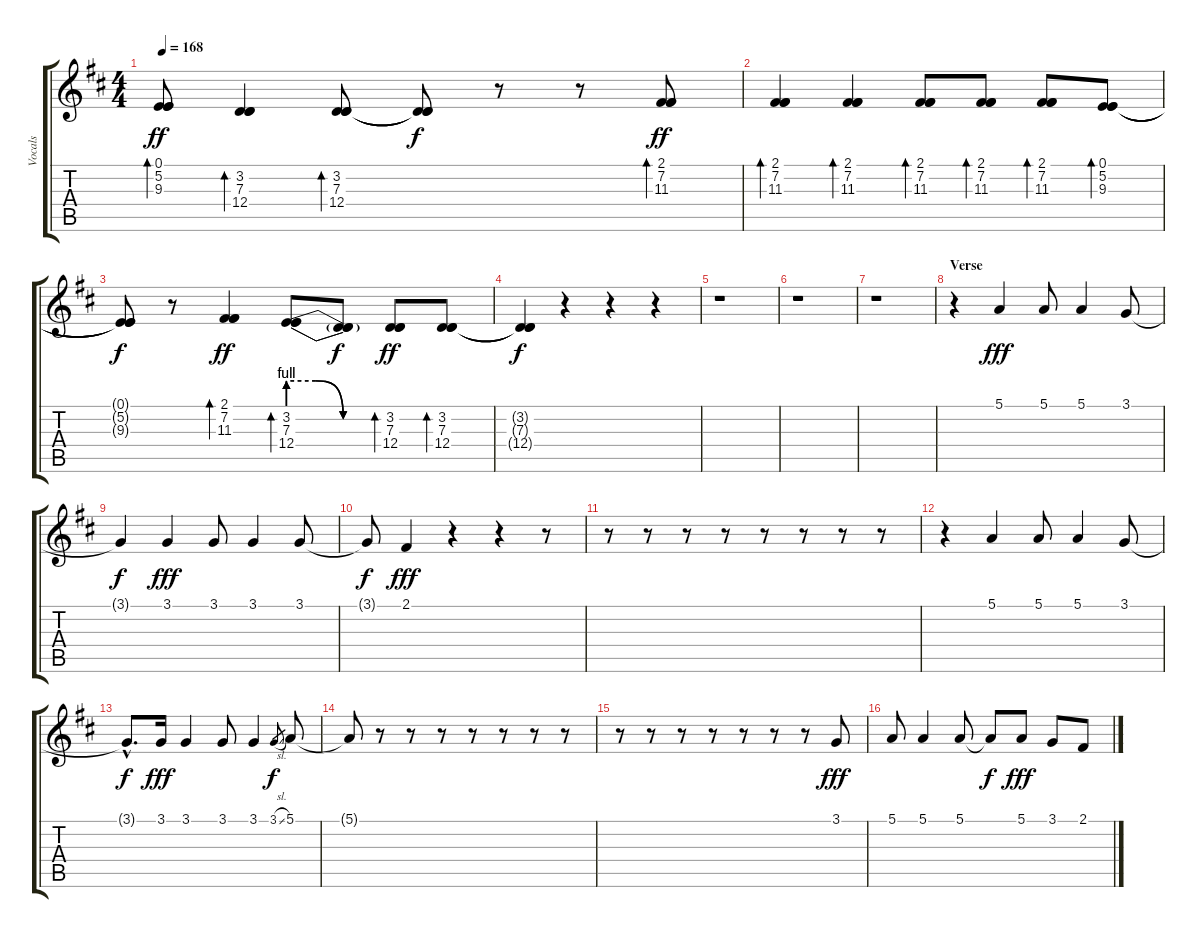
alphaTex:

\track ("Vocals" "Vocals") {instrument altosax}
\staff {score tabs}
\tuning (E4 B3 G3 D3 A2 E2) {hide}
\ts (4 4)
\tempo 168
\clef g2
\ks d
(0.1 5.2 9.3).8{bd 240 dy ff} (3.2 7.3 12.4).4{bd 240} (3.2 7.3 12.4).8{bd 240} (3.2{t} 7.3{t} 12.4{t}).8{dy f} r.8 r.8 (2.1 7.2 11.3).8{bd 240 dy ff} |
(2.1 7.2 11.3).4{bd 240} (2.1 7.2 11.3).4{bd 240} (2.1 7.2 11.3).8{bd 240} (2.1 7.2 11.3).8{bd 240} (2.1 7.2 11.3).8{bd 240} (0.1 5.2 9.3).8{bd 240} |
(0.1{t} 5.2{t} 9.3{t}).8{dy f} r.8 (2.1 7.2 11.3).4{bd 240 dy ff} (3.2{be (custom 0 4 20 4 40 0 60 0)} 7.3{be (custom 0 4 20 4 40 0 60 0)} 12.4{be (custom 0 4 20 4 40 0 60 0)}).8{bd 240} (3.2{t} 7.3{t} 12.4{t}).8{dy f} (3.2 7.3 12.4).8{bd 240 dy ff} (3.2 7.3 12.4).8{bd 240} |
(3.2{t} 7.3{t} 12.4{t}).4{dy f} r.4 r.4 r.4 |
r.1 |
r.1 |
r.1 |
\section ("" "Verse")
r.4 5.1.4{dy fff} 5.1.8 5.1.4 3.1.8 |
3.1{t}.4{dy f} 3.1.4{dy fff} 3.1.8 3.1.4 3.1.8 |
3.1{t}.8{dy f} 2.1.4{dy fff} r.4 r.4 r.8 |
r.8 r.8 r.8 r.8 r.8 r.8 r.8 r.8 |
r.4 5.1.4 5.1.8 5.1.4 3.1.8 |
3.1{hac t}.8{d dy f} 3.1.16{dy fff} 3.1.4 3.1.8 3.1.4 3.1{sl}.8{gr dy f} 5.1.8 |
5.1{t}.8 r.8 r.8 r.8 r.8 r.8 r.8 r.8 |
r.8 r.8 r.8 r.8 r.8 r.8 r.8 3.1.8{dy fff} |
5.1.8 5.1.4 5.1.8 5.1{t}.8{dy f} 5.1.8{dy fff} 3.1.8 2.1.8
